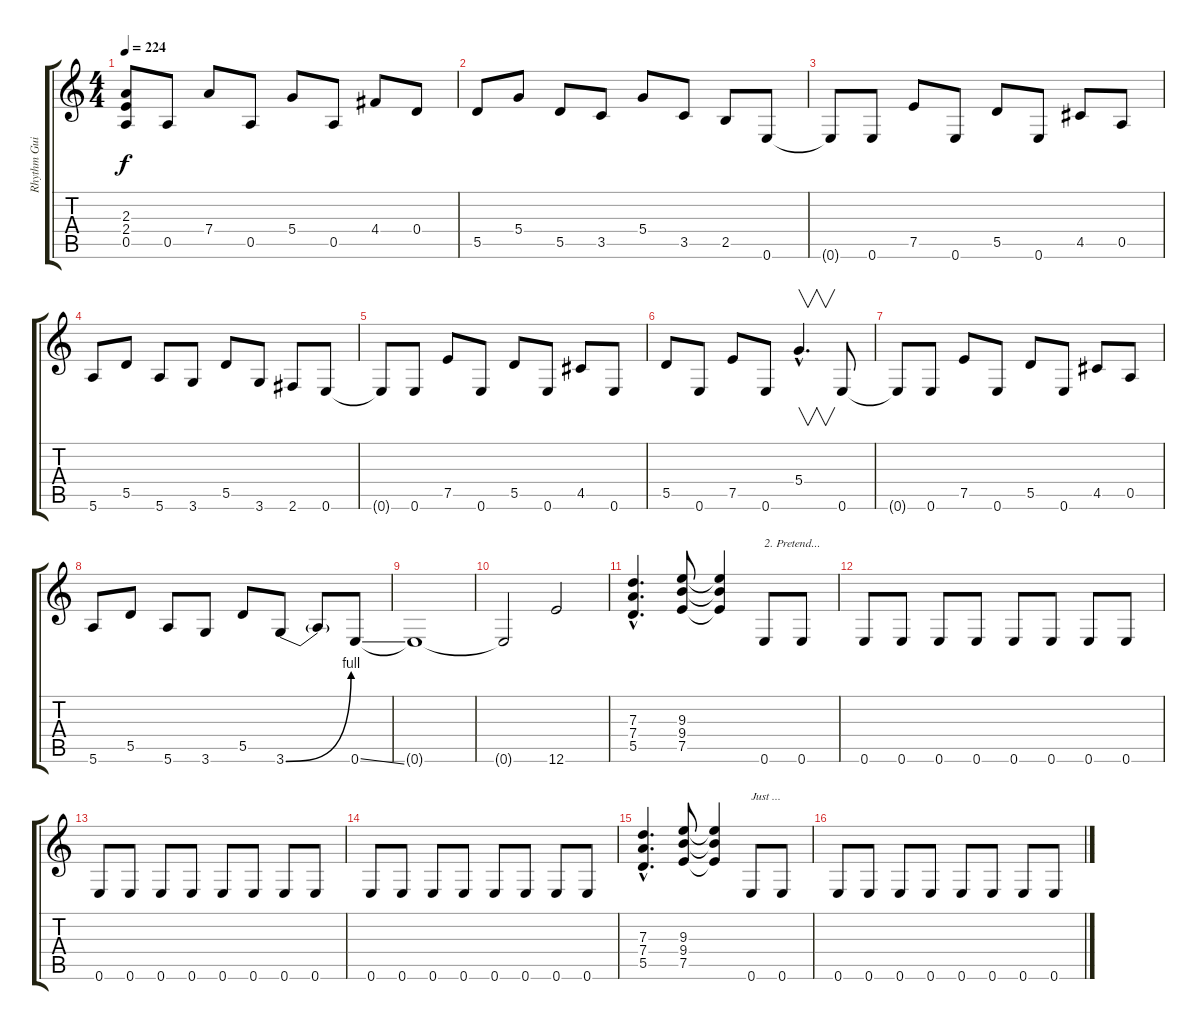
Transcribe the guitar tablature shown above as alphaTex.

\track ("Rhythm Guitar" "Rhythm Gui") {instrument distortionguitar}
\staff {score tabs}
\tuning (E4 B3 G3 D3 A2 E2) {hide}
\ts (4 4)
\tempo 224
\clef g2
\ks c
(2.3{t} 2.4{t} 0.5{t}).8{dy f} 0.5.8 7.4.8 0.5.8 5.4.8 0.5.8 4.4.8 0.4.8 |
5.5.8 5.4.8 5.5.8 3.5.8 5.4.8 3.5.8 2.5.8 0.6.8 |
0.6{t}.8 0.6.8 7.5.8 0.6.8 5.5.8 0.6.8 4.5.8 0.5.8 |
5.6.8 5.5.8 5.6.8 3.6.8 5.5.8 3.6.8 2.6.8 0.6.8 |
0.6{t}.8 0.6.8 7.5.8 0.6.8 5.5.8 0.6.8 4.5.8 0.6.8 |
5.5.8 0.6.8 7.5.8 0.6.8 5.4{hac}.4{v d} 0.6.8 |
0.6{t}.8 0.6.8 7.5.8 0.6.8 5.5.8 0.6.8 4.5.8 0.5.8 |
5.6.8 5.5.8 5.6.8 3.6.8 5.5.8 3.6{be (bend 0 0 60 4)}.8 3.6{t}.8 0.6{ss}.8 |
0.6{t}.1 |
0.6{t}.2 12.6.2 |
(7.3{hac} 7.4{hac} 5.5{hac}).4{d} (9.3 9.4 7.5).8 (9.3{t} 9.4{t} 7.5{t}).4 0.6.8{txt "2. Pretend..."} 0.6.8 |
0.6.8 0.6.8 0.6.8 0.6.8 0.6.8 0.6.8 0.6.8 0.6.8 |
0.6.8 0.6.8 0.6.8 0.6.8 0.6.8 0.6.8 0.6.8 0.6.8 |
0.6.8 0.6.8 0.6.8 0.6.8 0.6.8 0.6.8 0.6.8 0.6.8 |
(7.3{hac} 7.4{hac} 5.5{hac}).4{d} (9.3 9.4 7.5).8 (9.3{t} 9.4{t} 7.5{t}).4 0.6.8{txt "Just ..."} 0.6.8 |
0.6.8 0.6.8 0.6.8 0.6.8 0.6.8 0.6.8 0.6.8 0.6.8
